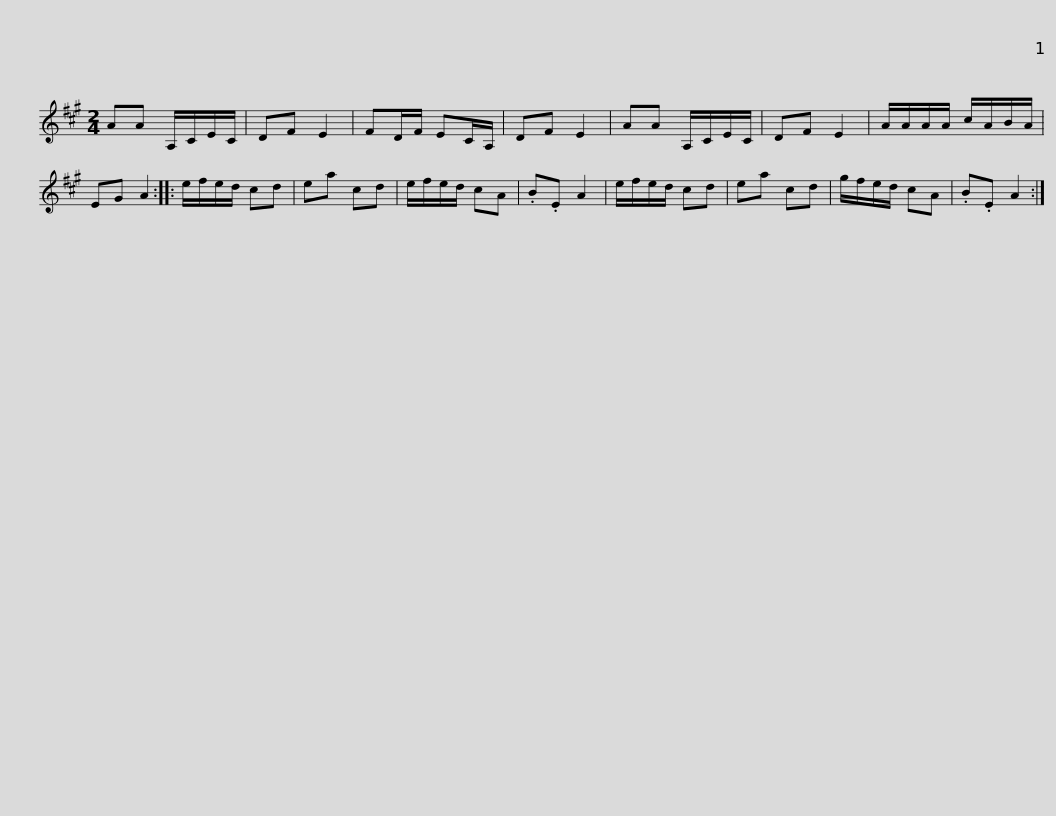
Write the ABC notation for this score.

X:1
L:1/8
M:2/4
I:linebreak $
K:A
V:1 treble
V:1
 AA A,/C/E/C/ | DF E2 | FD/F/ EC/A,/ | DF E2 | AA A,/C/E/C/ | %5
 DF E2 | A/A/A/A/ c/A/B/A/ | EG A2 ::$ e/f/e/d/ cd | ea cd | %10
 e/f/e/d/ cA | .B.E A2 | e/f/e/d/ cd | ea cd | g/f/e/d/ cA | %15
 .B.E A2 :| %16
